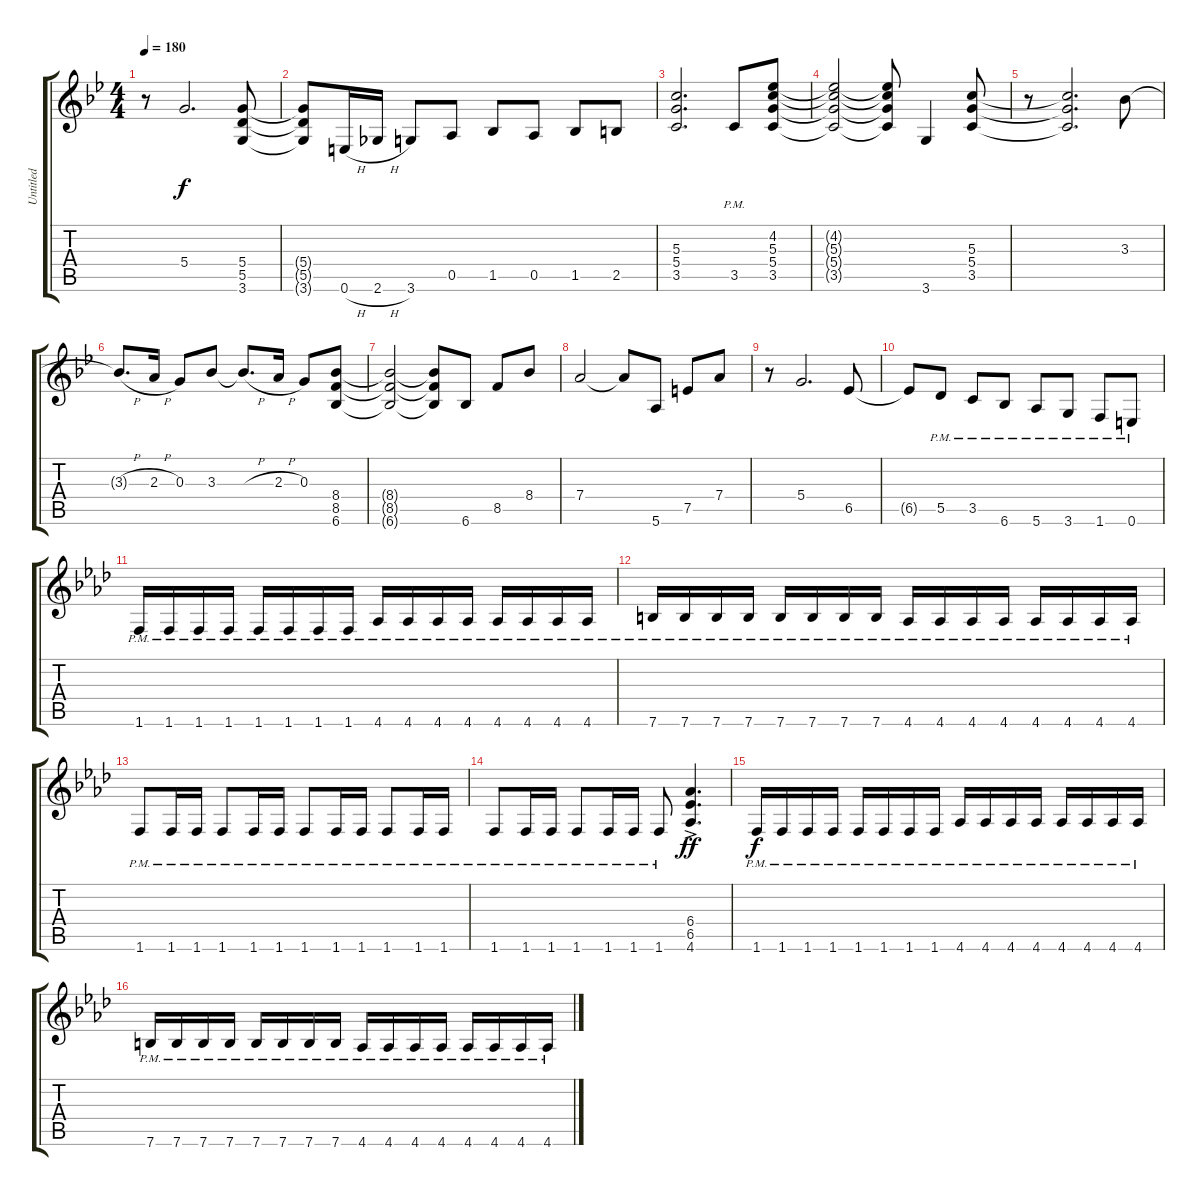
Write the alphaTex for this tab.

\track ("Untitled" "Untitled") {instrument distortionguitar}
\staff {score tabs}
\tuning (E4 B3 G3 D3 A2 E2) {hide}
\ts (4 4)
\tempo 180
\clef g2
\ks bb
r.8{dy f} 5.4.2{d} (5.4 5.5 3.6).8 |
(5.4{t} 5.5{t} 3.6{t}).8 0.6{h}.16 2.6{h}.16 3.6.8 0.5.8 1.5.8 0.5.8 1.5.8 2.5.8 |
(5.3 5.4 3.5).2{d} 3.5{pm}.8 (4.2 5.3 5.4 3.5).8 |
(4.2{t} 5.3{t} 5.4{t} 3.5{t}).2 (4.2{t} 5.3{t} 5.4{t} 3.5{t}).8 3.6.4 (5.3 5.4 3.5).8 |
r.8 (5.3{t} 5.4{t} 3.5{t}).2{d} 3.3.8 |
3.3{h t}.8{d} 2.3{h}.16 0.3.8 3.3.8 3.3{h t}.8{d} 2.3{h}.16 0.3.8 (8.4 8.5 6.6).8 |
(8.4{t} 8.5{t} 6.6{t}).2 (8.4{t} 8.5{t} 6.6{t}).8 6.6.8 8.5.8 8.4.8 |
7.4.2 7.4{t}.8 5.6.8 7.5.8 7.4.8 |
r.8 5.4.2{d} 6.5.8 |
6.5{t}.8 5.5{pm}.8 3.5{pm}.8 6.6{pm}.8 5.6{pm}.8 3.6{pm}.8 1.6{pm}.8 0.6{pm}.8 |
\ks ab
1.6{pm}.16 1.6{pm}.16 1.6{pm}.16 1.6{pm}.16 1.6{pm}.16 1.6{pm}.16 1.6{pm}.16 1.6{pm}.16 4.6{pm}.16 4.6{pm}.16 4.6{pm}.16 4.6{pm}.16 4.6{pm}.16 4.6{pm}.16 4.6{pm}.16 4.6{pm}.16 |
7.6{pm}.16 7.6{pm}.16 7.6{pm}.16 7.6{pm}.16 7.6{pm}.16 7.6{pm}.16 7.6{pm}.16 7.6{pm}.16 4.6{pm}.16 4.6{pm}.16 4.6{pm}.16 4.6{pm}.16 4.6{pm}.16 4.6{pm}.16 4.6{pm}.16 4.6{pm}.16 |
1.6{pm}.8 1.6{pm}.16 1.6{pm}.16 1.6{pm}.8 1.6{pm}.16 1.6{pm}.16 1.6{pm}.8 1.6{pm}.16 1.6{pm}.16 1.6{pm}.8 1.6{pm}.16 1.6{pm}.16 |
1.6{pm}.8 1.6{pm}.16 1.6{pm}.16 1.6{pm}.8 1.6{pm}.16 1.6{pm}.16 1.6{pm}.8 (6.4{ac} 6.5{ac} 4.6{ac}).4{d dy ff} |
1.6{pm}.16{dy f} 1.6{pm}.16 1.6{pm}.16 1.6{pm}.16 1.6{pm}.16 1.6{pm}.16 1.6{pm}.16 1.6{pm}.16 4.6{pm}.16 4.6{pm}.16 4.6{pm}.16 4.6{pm}.16 4.6{pm}.16 4.6{pm}.16 4.6{pm}.16 4.6{pm}.16 |
7.6{pm}.16 7.6{pm}.16 7.6{pm}.16 7.6{pm}.16 7.6{pm}.16 7.6{pm}.16 7.6{pm}.16 7.6{pm}.16 4.6{pm}.16 4.6{pm}.16 4.6{pm}.16 4.6{pm}.16 4.6{pm}.16 4.6{pm}.16 4.6{pm}.16 4.6{pm}.16
